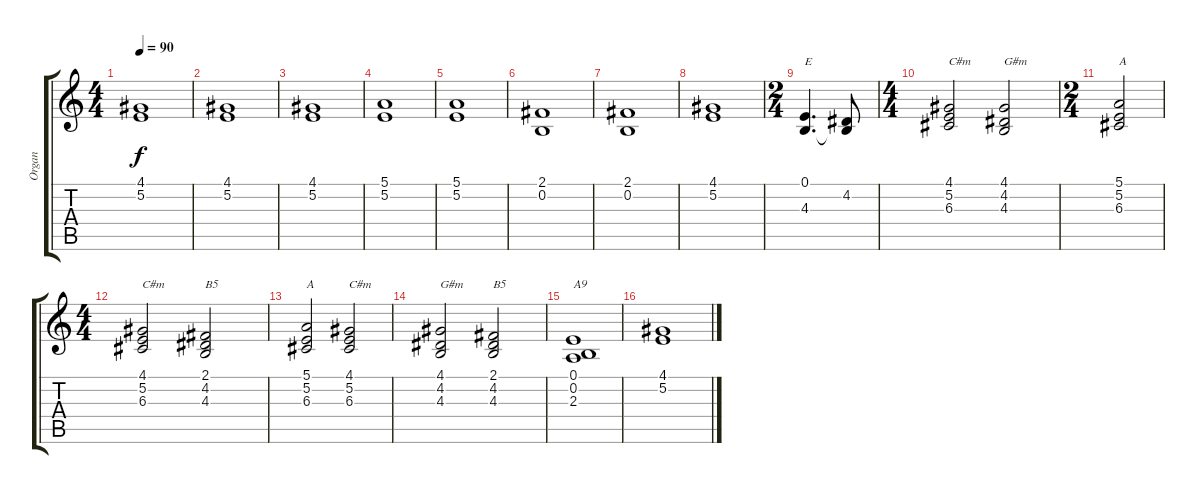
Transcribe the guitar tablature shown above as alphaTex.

\track ("Organ" "Organ") {instrument percussiveorgan}
\staff {score tabs}
\tuning (E4 B3 G3 D3 A2 E2) {hide}
\ts (4 4)
\tempo 90
\clef g2
\ks c
(4.1 5.2).1{dy f} |
(4.1 5.2).1 |
(4.1 5.2).1 |
(5.1 5.2).1 |
(5.1 5.2).1 |
(2.1 0.2).1 |
(2.1 0.2).1 |
(4.1 5.2).1 |
\ts (2 4)
(0.1 4.3).4{d txt "E"} (4.2 4.3{t}).8 |
\ts (4 4)
(4.1 5.2 6.3).2{txt "C#m"} (4.1 4.2 4.3).2{txt "G#m"} |
\ts (2 4)
(5.1 5.2 6.3).2{txt "A"} |
\ts (4 4)
(4.1 5.2 6.3).2{txt "C#m"} (2.1 4.2 4.3).2{txt "B5"} |
(5.1 5.2 6.3).2{txt "A"} (4.1 5.2 6.3).2{txt "C#m"} |
(4.1 4.2 4.3).2{txt "G#m"} (2.1 4.2 4.3).2{txt "B5"} |
(0.1 0.2 2.3).1{txt "A9"} |
(4.1 5.2).1
